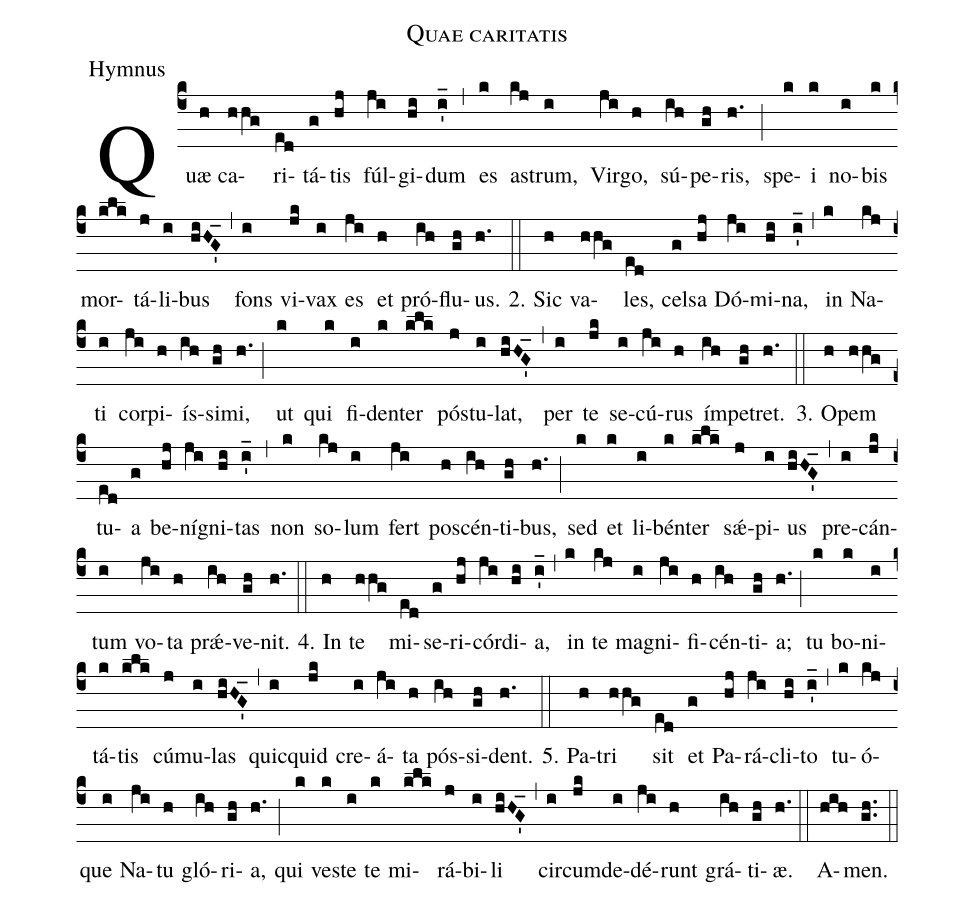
name:Quae caritatis;
office-part:Hymnus;
%%
(c4)Quæ (h)ca(hhg)ri(ed)tá(g)tis(hj) fúl(ji)gi(hi)dum(i_') (,) es(k) as(kj)trum,(i) Vir(ji)go,(h) sú(ih)pe(gh)ris,(h.) (;) spe(k)i(k) no(i)bis(k) mor(klk)tá(j)li(i)bus(hiHG_') (,) fons(i) vi(jk)vax(i) es(ji) et(h) pró(ih)flu(gh)us.(h.) (::)
2. Sic(h) va(hhg)les,(ed) cel(g)sa(hj) Dó(ji)mi(hi)na,(i'_)(,) in(k) Na(kj)ti(i) cor(ji)pi(h)ís(ih)si(gh)mi,(h.) (;) ut(k) qui(k) fi(i)den(k)ter(klk) pós(j)tu(i)lat,(hiHG'_) (,) per(i) te(jk) se(i)cú(ji)rus(h) ím(ih)pe(gh)tret.(h.) (::)

3. O(h)pem(hhg) tu(ed)a(g) be(hj)ní(ji)gni(hi)tas(i'_) (,) non(k) so(kj)lum(i) fert(ji) pos(h)cén(ih)ti(gh)bus,(h.) (;) sed(k) et(k) li(i)bén(k)ter(klk) sǽ(j)pi(i)us(hiHG'_) (,) pre(i)cán(jk)tum(i) vo(ji)ta(h) prǽ(ih)ve(gh)nit.(h.) (::)

4. In(h) te(hhg) mi(ed)se(g)ri(hj)cór(ji)di(hi)a,(i_') (,) in(k) te(kj) mag(i)ni(ji)fi(h)cén(ih)ti(gh)a;(h.) (;) tu(k) bo(k)ni(i)tá(k)tis(klk) cú(j)mu(i)las(hiHG'_) (,) quic(i)quid(jk) cre(i)á(ji)ta(h) pós(ih)si(gh)dent.(h.) (::)

5. Pa(h)tri(hhg) sit(ed) et(g) Pa(hj)rá(ji)cli(hi)to(i_') (,) tu(k)ó(kj)que(i) Na(ji)tu(h) gló(ih)ri(gh)a,(h.) (;) qui(k) ves(k)te(i) te(k) mi(klk)rá(j)bi(i)li(hiHG'_) (,) cir(i)cum(jk)de(i)dé(ji)runt(h) grá(ih)ti(gh)æ.(h.) (::) A(hih)men.(gh..) (::)
